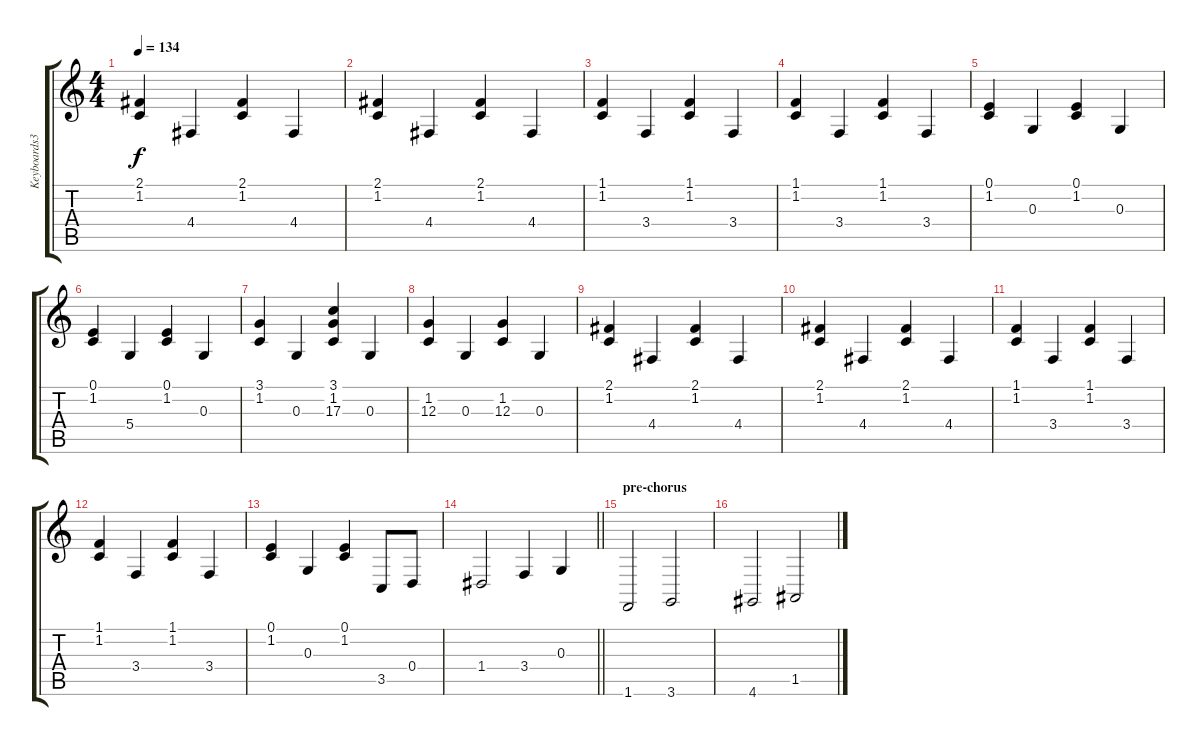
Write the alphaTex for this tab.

\track ("Keyboards3" "Keyboards3") {instrument acousticgrandpiano}
\staff {score tabs}
\tuning (E4 B3 G3 D3 A2 E2) {hide}
\ts (4 4)
\tempo 134
\clef g2
\ks c
(2.1 1.2).4{dy f} 4.4.4 (2.1 1.2).4 4.4.4 |
(2.1 1.2).4 4.4.4 (2.1 1.2).4 4.4.4 |
(1.1 1.2).4 3.4.4 (1.1 1.2).4 3.4.4 |
(1.1 1.2).4 3.4.4 (1.1 1.2).4 3.4.4 |
(0.1 1.2).4 0.3.4 (0.1 1.2).4 0.3.4 |
(0.1 1.2).4 5.4.4 (0.1 1.2).4 0.3.4 |
(3.1 1.2).4 0.3.4 (3.1 1.2 17.3).4 0.3.4 |
(1.2 12.3).4 0.3.4 (1.2 12.3).4 0.3.4 |
(2.1 1.2).4 4.4.4 (2.1 1.2).4 4.4.4 |
(2.1 1.2).4 4.4.4 (2.1 1.2).4 4.4.4 |
(1.1 1.2).4 3.4.4 (1.1 1.2).4 3.4.4 |
(1.1 1.2).4 3.4.4 (1.1 1.2).4 3.4.4 |
(0.1 1.2).4 0.3.4 (0.1 1.2).4 3.5.8 0.4.8 |
\barLineRight lightlight
1.4.2 3.4.4 0.3.4 |
\section ("" "pre-chorus")
1.6.2 3.6.2 |
4.6.2 1.5.2
